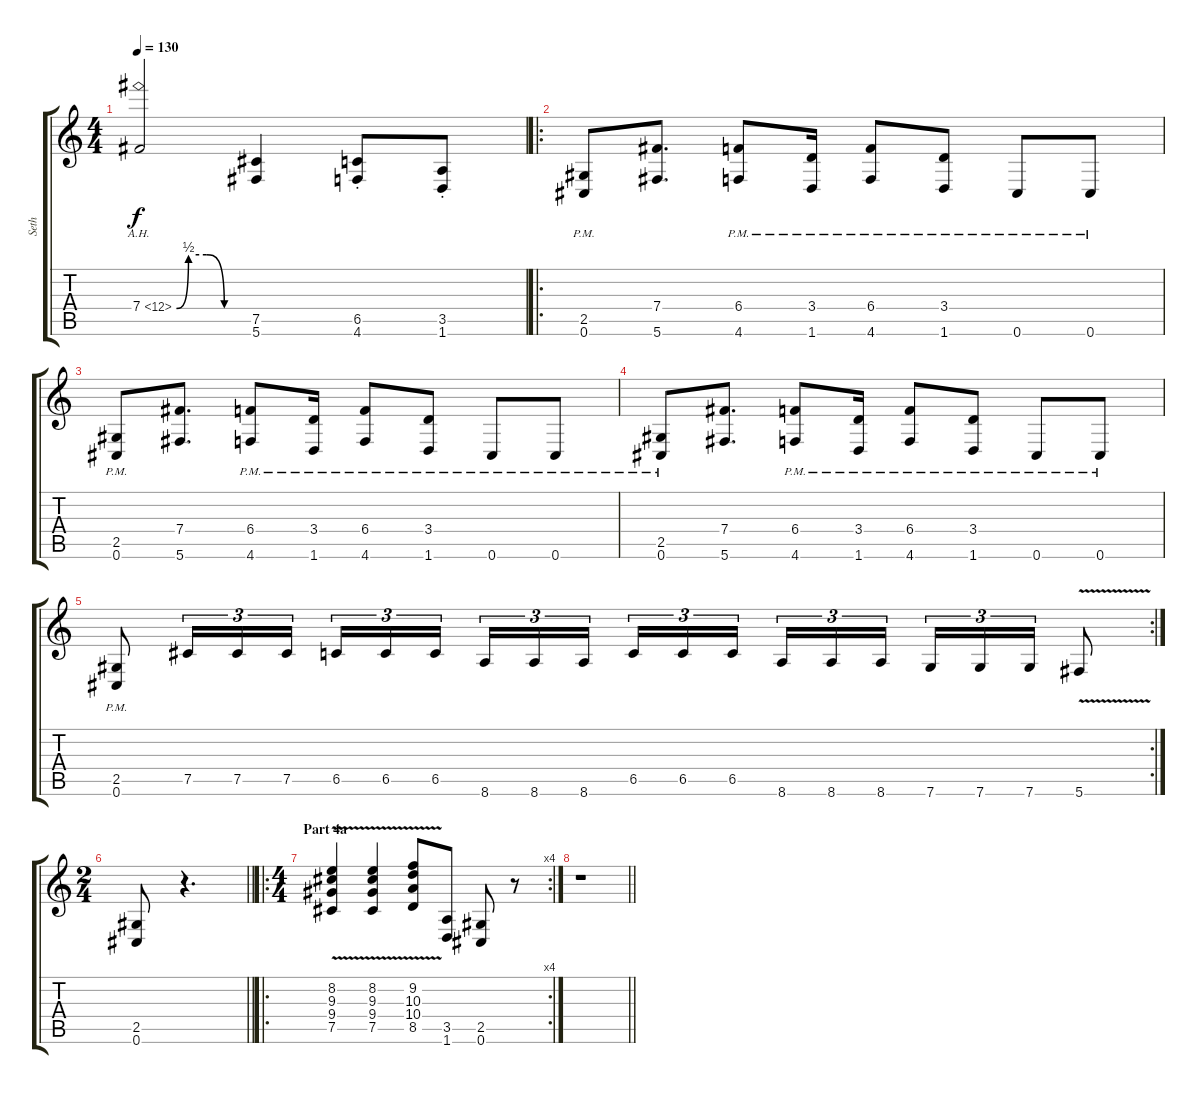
\track ("Seth" "Seth") {instrument distortionguitar}
\staff {score tabs}
\tuning (Db4 Ab3 E3 B2 Gb2 Db2) {hide}
\ts (4 4)
\tempo 130
\clef g2
\ks c
7.4{be (custom 0 0 10 2 25 2 40 0 60 0) ah 5}.2{dy f} (7.5 5.6).4 (6.5{st} 4.6{st}).8 (3.5{st} 1.6{st}).8 |
\ro
(2.5{pm} 0.6{pm}).8 (7.4 5.6).8{d} (6.4{pm} 4.6{pm}).8 (3.4{pm} 1.6{pm}).16 (6.4{pm} 4.6{pm}).8 (3.4{pm} 1.6{pm}).8 0.6{pm}.8 0.6{pm}.8 |
(2.5{pm} 0.6{pm}).8 (7.4 5.6).8{d} (6.4{pm} 4.6{pm}).8 (3.4{pm} 1.6{pm}).16 (6.4{pm} 4.6{pm}).8 (3.4{pm} 1.6{pm}).8 0.6{pm}.8 0.6{pm}.8 |
(2.5{pm} 0.6{pm}).8 (7.4 5.6).8{d} (6.4{pm} 4.6{pm}).8 (3.4{pm} 1.6{pm}).16 (6.4{pm} 4.6{pm}).8 (3.4{pm} 1.6{pm}).8 0.6{pm}.8 0.6{pm}.8 |
\rc 2
(2.5{pm} 0.6{pm}).8 7.5.16{tu (3 2)} 7.5.16{tu (3 2)} 7.5.16{tu (3 2)} 6.5.16{tu (3 2)} 6.5.16{tu (3 2)} 6.5.16{tu (3 2) beam splitsecondary} 8.6.16{tu (3 2)} 8.6.16{tu (3 2)} 8.6.16{tu (3 2)} 6.5.16{tu (3 2)} 6.5.16{tu (3 2)} 6.5.16{tu (3 2) beam splitsecondary} 8.6.16{tu (3 2)} 8.6.16{tu (3 2)} 8.6.16{tu (3 2)} 7.6.16{tu (3 2)} 7.6.16{tu (3 2)} 7.6.16{tu (3 2)} 5.6{v}.8 |
\ts (2 4)
\barLineRight lightlight
(2.5 0.6).8 r.4{d} |
\ro
\rc 4
\ts (4 4)
\section ("" "Part 4a")
(8.2{v} 9.3{v} 9.4{v} 7.5{v}).4 (8.2{v} 9.3{v} 9.4{v} 7.5{v}).4 (9.2{v} 10.3{v} 10.4{v} 8.5{v}).8 (3.5 1.6).8 (2.5 0.6).8 r.8 |
\barLineRight lightlight
r.1
